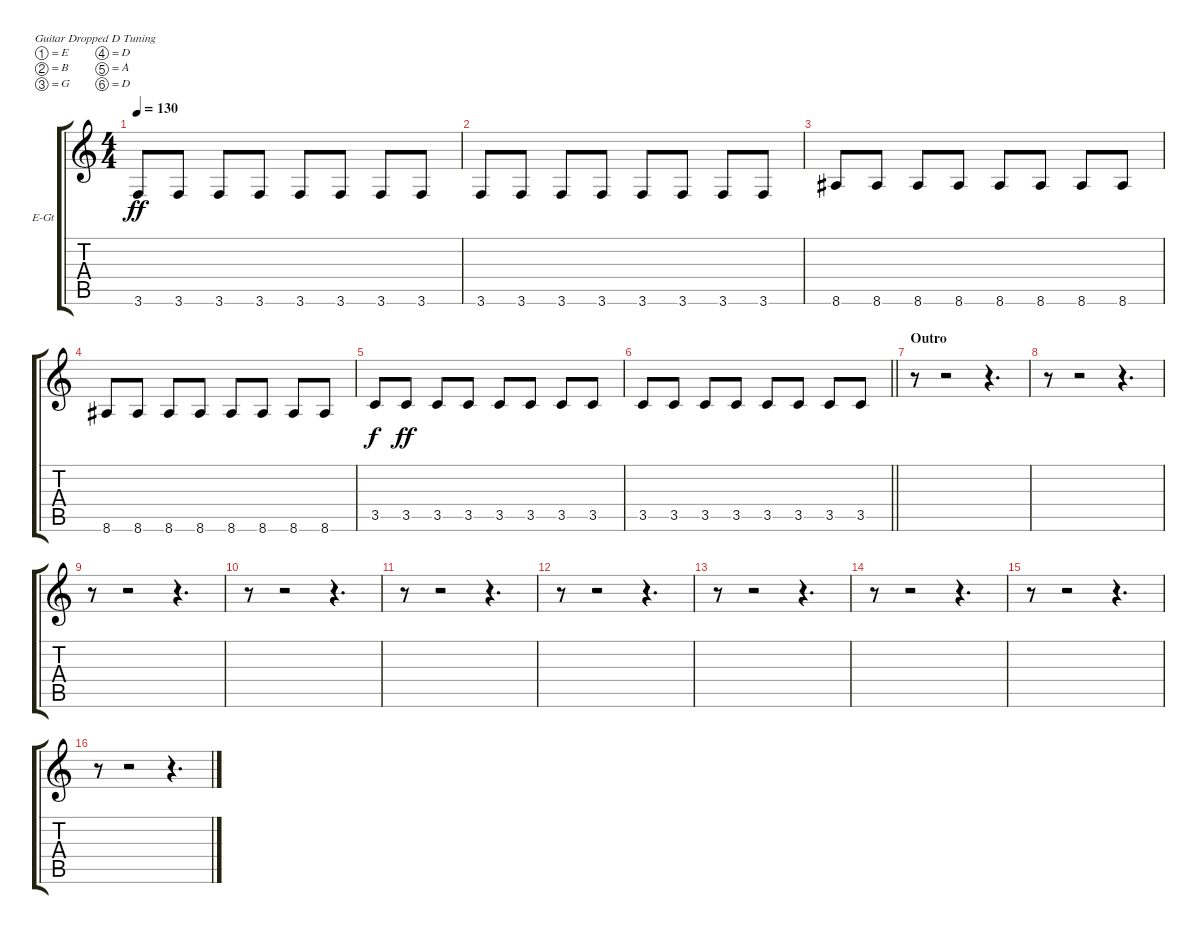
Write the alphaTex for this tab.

\bracketExtendMode groupsimilarinstruments
\firstSystemTrackNameOrientation horizontal
\otherSystemsTrackNameOrientation horizontal
\track ("Electric Guitar" "E-Gt") {instrument distortionguitar}
\staff {score tabs}
\tuning (E4 B3 G3 D3 A2 D2)
\ts (4 4)
\tempo 130
\clef g2
\scale
0.333333
\ks c
3.6.8{dy ff} 3.6.8 3.6.8 3.6.8 3.6.8 3.6.8 3.6.8 3.6.8 |
\scale
0.333333 3.6.8 3.6.8 3.6.8 3.6.8 3.6.8 3.6.8 3.6.8 3.6.8 |
\scale
0.333333 8.6.8 8.6.8 8.6.8 8.6.8 8.6.8 8.6.8 8.6.8 8.6.8 |
\scale
0.333333 8.6.8 8.6.8 8.6.8 8.6.8 8.6.8 8.6.8 8.6.8 8.6.8 |
\scale
0.333333 3.5.8{dy f} 3.5.8{dy ff} 3.5.8 3.5.8 3.5.8 3.5.8 3.5.8 3.5.8 |
\scale
0.333333
\barLineRight lightlight
3.5.8 3.5.8 3.5.8 3.5.8 3.5.8 3.5.8 3.5.8 3.5.8 |
\section ("" "Outro")
\scale
0.333333 r.8 r.2 r.4{d} |
\scale
0.333333 r.8 r.2 r.4{d} |
\scale
0.333333 r.8 r.2 r.4{d} |
\scale
0.333333 r.8 r.2 r.4{d} |
\scale
0.333333 r.8 r.2 r.4{d} |
\scale
0.333333 r.8 r.2 r.4{d} |
\scale
0.333333 r.8 r.2 r.4{d} |
\scale
0.333333 r.8 r.2 r.4{d} |
\scale
0.333333 r.8 r.2 r.4{d} |
\scale
0.333333 r.8 r.2 r.4{d}
